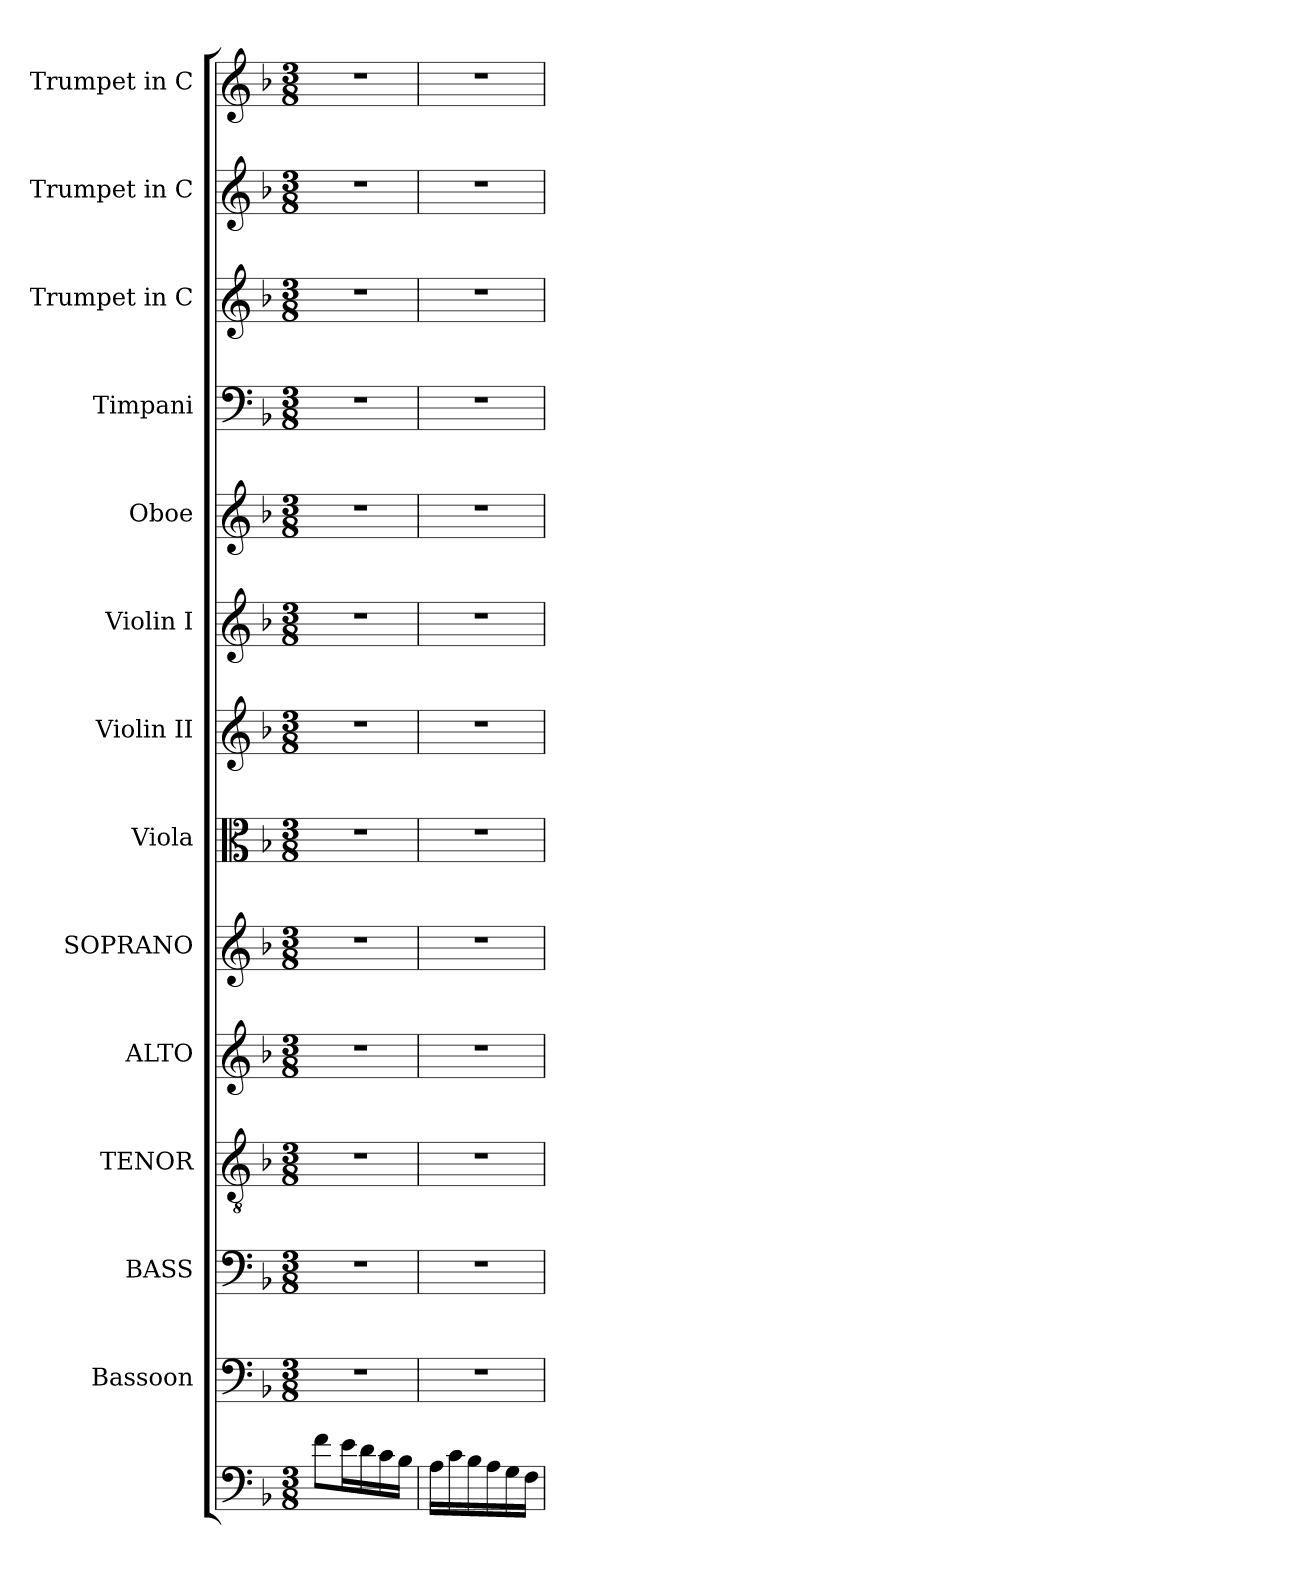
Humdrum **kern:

**kern	**kern	**kern	**kern	**kern	**kern	**kern	**kern	**kern	**kern	**kern	**kern	**kern	**kern
*part14	*part13	*part12	*part11	*part10	*part9	*part8	*part7	*part6	*part5	*part4	*part3	*part2	*part1
*staff14	*staff13	*staff12	*staff11	*staff10	*staff9	*staff8	*staff7	*staff6	*staff5	*staff4	*staff3	*staff2	*staff1
*	*I"Bassoon	*I"BASS	*I"TENOR	*I"ALTO	*I"SOPRANO	*I"Viola	*I"Violin II	*I"Violin I	*I"Oboe	*I"Timpani	*I"Trumpet in C	*I"Trumpet in C	*I"Trumpet in C
*	*	*	*	*I'Alto	*I'Soprano	*I'Viola	*I'Violin II	*I'Violin I	*I'Oboe	*I'Timp.	*	*	*
*clefF4	*clefF4	*clefF4	*clefGv2	*clefG2	*clefG2	*clefC3	*clefG2	*clefG2	*clefG2	*clefF4	*clefG2	*clefG2	*clefG2
*	*	*	*ITrd7c12	*	*	*	*	*	*	*	*	*	*
*k[b-]	*k[b-]	*k[b-]	*k[b-]	*k[b-]	*k[b-]	*k[b-]	*k[b-]	*k[b-]	*k[b-]	*k[b-]	*k[b-]	*k[b-]	*k[b-]
*F:	*F:	*F:	*F:	*F:	*F:	*F:	*F:	*F:	*F:	*F:	*F:	*F:	*F:
*M3/8	*M3/8	*M3/8	*M3/8	*M3/8	*M3/8	*M3/8	*M3/8	*M3/8	*M3/8	*M3/8	*M3/8	*M3/8	*M3/8
=1	=1	=1	=1	=1	=1	=1	=1	=1	=1	=1	=1	=1	=1
!	!LO:N:vis=1	!LO:N:vis=1	!LO:N:vis=1	!LO:N:vis=1	!LO:N:vis=1	!LO:N:vis=1	!LO:N:vis=1	!LO:N:vis=1	!LO:N:vis=1	!LO:N:vis=1	!LO:N:vis=1	!LO:N:vis=1	!LO:N:vis=1
8fi\L	4.r	4.r	4.r	4.r	4.r	4.r	4.r	4.r	4.r	4.r	4.r	4.r	4.r
16ei\L	.	.	.	.	.	.	.	.	.	.	.	.	.
16di\	.	.	.	.	.	.	.	.	.	.	.	.	.
16ci\	.	.	.	.	.	.	.	.	.	.	.	.	.
16B-i\JJ	.	.	.	.	.	.	.	.	.	.	.	.	.
=2	=2	=2	=2	=2	=2	=2	=2	=2	=2	=2	=2	=2	=2
!	!LO:N:vis=1	!LO:N:vis=1	!LO:N:vis=1	!LO:N:vis=1	!LO:N:vis=1	!LO:N:vis=1	!LO:N:vis=1	!LO:N:vis=1	!LO:N:vis=1	!LO:N:vis=1	!LO:N:vis=1	!LO:N:vis=1	!LO:N:vis=1
16Ai\LL	4.r	4.r	4.r	4.r	4.r	4.r	4.r	4.r	4.r	4.r	4.r	4.r	4.r
16ci\	.	.	.	.	.	.	.	.	.	.	.	.	.
16B-i\	.	.	.	.	.	.	.	.	.	.	.	.	.
16Ai\	.	.	.	.	.	.	.	.	.	.	.	.	.
16Gi\	.	.	.	.	.	.	.	.	.	.	.	.	.
16Fi\JJ	.	.	.	.	.	.	.	.	.	.	.	.	.
=	=	=	=	=	=	=	=	=	=	=	=	=	=
*-	*-	*-	*-	*-	*-	*-	*-	*-	*-	*-	*-	*-	*-
